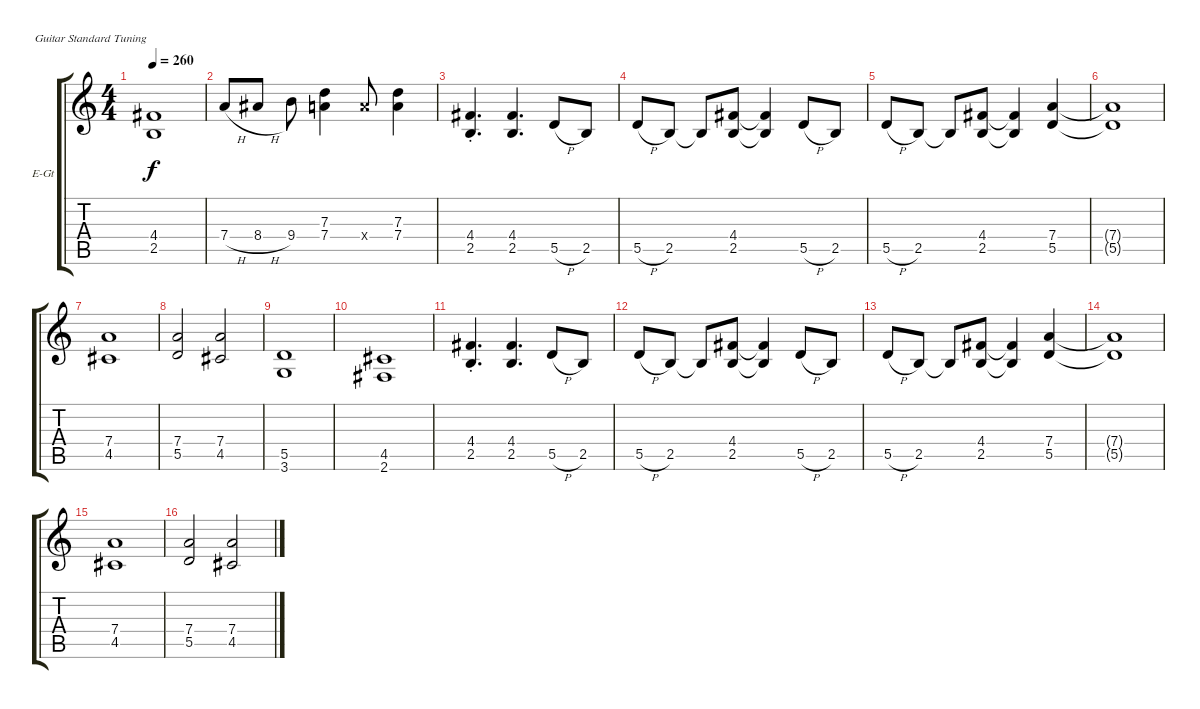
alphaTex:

\defaultSystemsLayout 4
\bracketExtendMode groupsimilarinstruments
\firstSystemTrackNameOrientation horizontal
\otherSystemsTrackNameOrientation horizontal
\track ("Herman Frank" "E-Gt") {instrument distortionguitar}
\staff {score tabs}
\tuning (E4 B3 G3 D3 A2 E2)
\ts (4 4)
\tempo 260
\clef g2
\ks c
(4.4 2.5).1{dy f} |
7.4{h}.8 8.4{h}.8 9.4.8 (7.4 7.3).4 7.4{x}.8 (7.4 7.3).4 |
(4.4{st} 2.5{st}).4{d} (4.4 2.5).4{d} 5.5{h}.8 2.5.8 |
5.5{h}.8 2.5.8 2.5{t}.8 (4.4 2.5).8 (4.4{t} 2.5{t}).4 5.5{h}.8 2.5.8 |
5.5{h}.8 2.5.8 2.5{t}.8 (4.4 2.5).8 (4.4{t} 2.5{t}).4 (7.4 5.5).4 |
(5.5{t} 7.4{t}).1 |
(4.5 7.4).1 |
(7.4 5.5).2 (7.4 4.5).2 |
(3.6 5.5).1 |
(2.6 4.5).1 |
(4.4{st} 2.5{st}).4{d} (4.4 2.5).4{d} 5.5{h}.8 2.5.8 |
5.5{h}.8 2.5.8 2.5{t}.8 (4.4 2.5).8 (4.4{t} 2.5{t}).4 5.5{h}.8 2.5.8 |
5.5{h}.8 2.5.8 2.5{t}.8 (4.4 2.5).8 (4.4{t} 2.5{t}).4 (7.4 5.5).4 |
(7.4{t} 5.5{t}).1 |
(7.4 4.5).1 |
(7.4 5.5).2 (7.4 4.5).2
